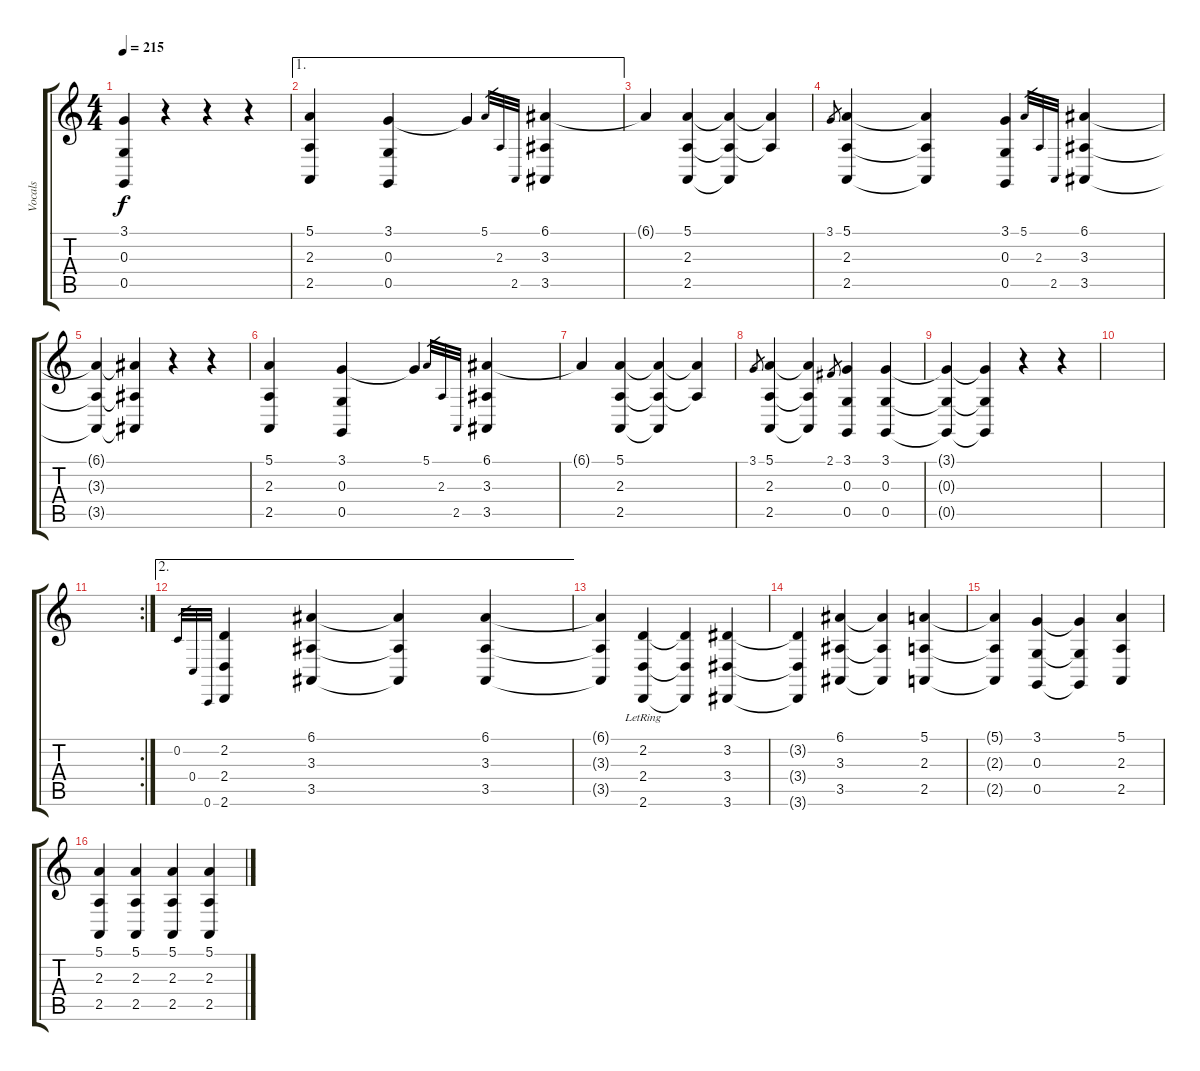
\track ("Vocals" "Vocals") {instrument lead6voice}
\staff {score tabs}
\tuning (E4 C4 G3 C3 G2 C2) {hide}
\ts (4 4)
\tempo 215
\clef g2
\ks c
(3.1{t} 0.3{t} 0.5{t}).4{dy f} r.4 r.4 r.4 |
\ae 1
(5.1 2.3 2.5).4 (3.1 0.3 0.5).4 3.1{t}.4 5.1.32{gr} 2.3.32{gr} 2.5.32{gr} (6.1 3.3 3.5).4 |
6.1{t}.4 (5.1 2.3 2.5).4 (5.1{t} 2.3{t} 2.5{t}).4 (5.1{t} 2.3{t}).4 |
3.1.8{gr} (5.1 2.3 2.5).4 (5.1{t} 2.3{t} 2.5{t}).4 (3.1 0.3 0.5).4 5.1.32{gr} 2.3.32{gr} 2.5.32{gr} (6.1 3.3 3.5).4 |
(6.1{t} 3.3{t} 3.5{t}).4 (6.1{t} 3.3{t} 3.5{t}).4 r.4 r.4 |
(5.1 2.3 2.5).4 (3.1 0.3 0.5).4 3.1{t}.4 5.1.32{gr} 2.3.32{gr} 2.5.32{gr} (6.1 3.3 3.5).4 |
6.1{t}.4 (5.1 2.3 2.5).4 (5.1{t} 2.3{t} 2.5{t}).4 (5.1{t} 2.3{t}).4 |
3.1.8{gr} (5.1 2.3 2.5).4 (5.1{t} 2.3{t} 2.5{t}).4 2.1.8{gr} (3.1 0.3 0.5).4 (3.1 0.3 0.5).4 |
(3.1{t} 0.3{t} 0.5{t}).4 (3.1{t} 0.3{t} 0.5{t}).4 r.4 r.4 |
|
\rc 2
|
\ae 2
0.2.32{gr} 0.4.32{gr} 0.6.32{gr} (2.2 2.4 2.6).4 (6.1 3.3 3.5).4 (6.1{t} 3.3{t} 3.5{t}).4 (6.1 3.3 3.5).4 |
(6.1{t} 3.3{t} 3.5{t}).4 (2.2{lr} 2.4 2.6).4 (2.2{t} 2.4{t} 2.6{t}).4 (3.2 3.4 3.6).4 |
(3.2{t} 3.4{t} 3.6{t}).4 (6.1 3.3 3.5).4 (6.1{t} 3.3{t} 3.5{t}).4 (5.1 2.3 2.5).4 |
(5.1{t} 2.3{t} 2.5{t}).4 (3.1 0.3 0.5).4 (3.1{t} 0.3{t} 0.5{t}).4 (5.1 2.3 2.5).4 |
(5.1 2.3 2.5).4 (5.1 2.3 2.5).4 (5.1 2.3 2.5).4 (5.1 2.3 2.5).4
